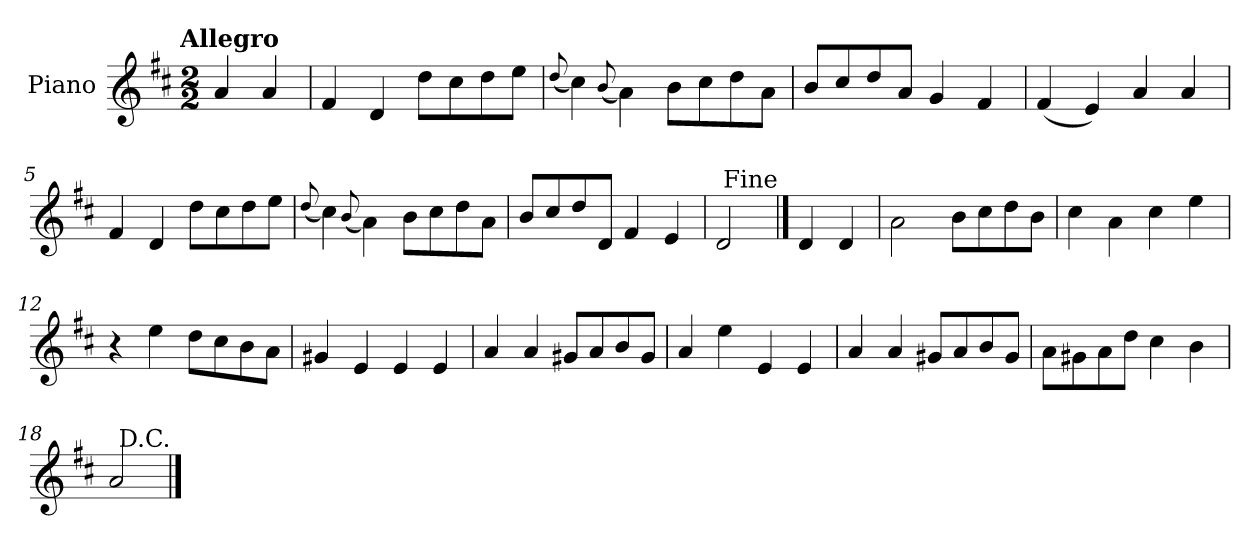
**kern
*part1
*staff1
*I"Piano
*I'Pno.
*clefG2
*k[f#c#]
!!LO:TX:omd:t=Allegro
*M2/2
*MM144
=
4a/
4a/
=1
4f#/
4d/
8dd\L
8cc#\
8dd\
8ee\J
=2
(<8qqdd/
4cc#\)
(<8qqb/
4a\)
8b\L
8cc#\
8dd\
8a\J
=3
8b/L
8cc#/
8dd/
8a/J
4g/
4f#/
!!LO:LB:g=z
=4
(<4f#/
4e/)
4a/
4a/
=5
4f#/
4d/
8dd\L
8cc#\
8dd\
8ee\J
=6
(<8qqdd/
4cc#\)
(<8qqb/
4a\)
8b\L
8cc#\
8dd\
8a\J
=7
8b/L
8cc#/
8dd/
8d/J
4f#/
4e/
=8
2d/
!LO:TX:a:rj:t=Fine
==9
4d/
4d/
!!LO:LB:g=z
=10
2a\
8b\L
8cc#\
8dd\
8b\J
=11
4cc#\
4a\
4cc#\
4ee\
=12
4r
4ee\
8dd\L
8cc#\
8b\
8a\J
=13
4g#X/
4e/
4e/
4e/
=14
4a/
4a/
8g#X/L
8a/
8b/
8g#/J
!!LO:LB:g=z
=15
4a/
4ee\
4e/
4e/
=16
4a/
4a/
8g#X/L
8a/
8b/
8g#/J
=17
8a\L
8g#X\
8a\
8dd\J
4cc#\
4b\
=18
2a/
!LO:TX:a:rj:t=D.C.
==
*-
